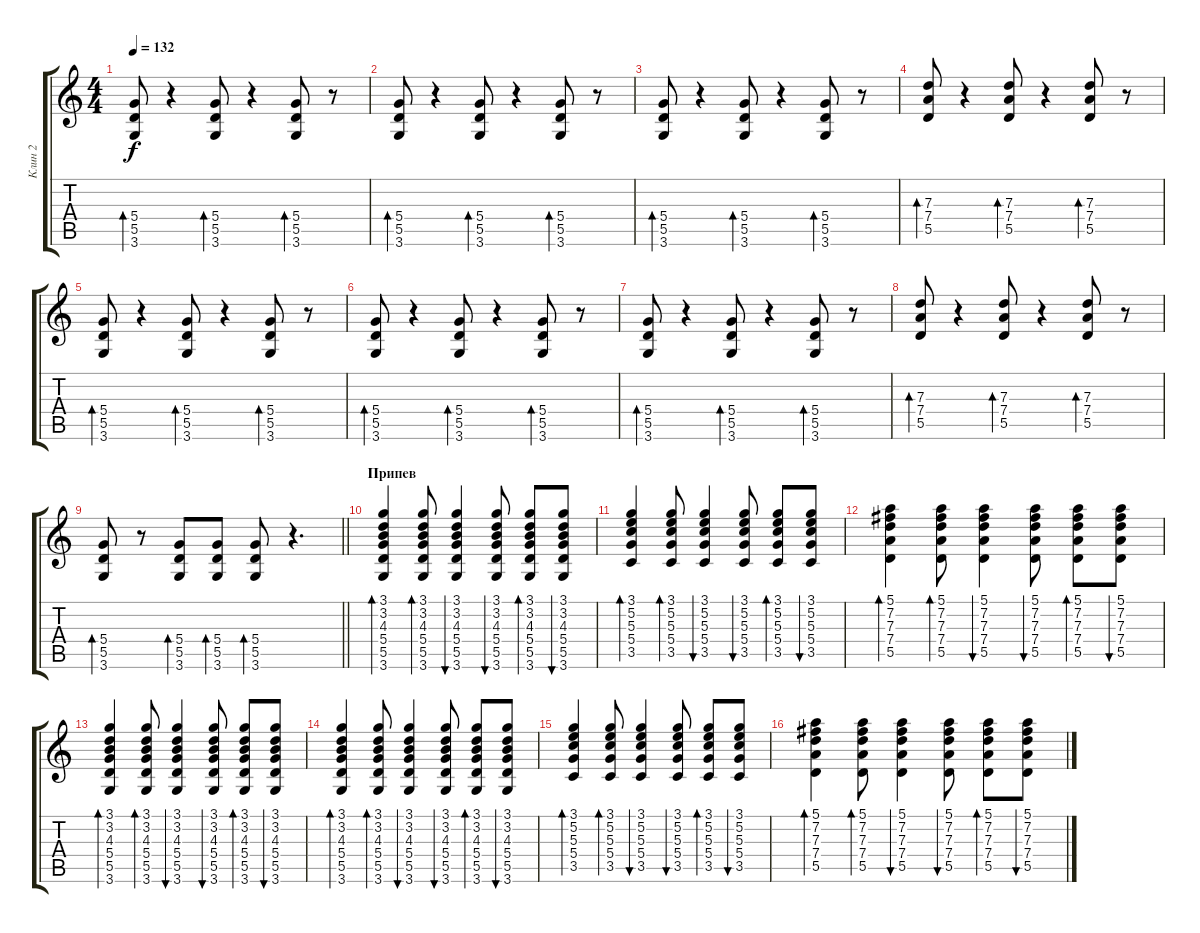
\track ("Клин 2" "Клин 2") {instrument electricguitarclean}
\staff {score tabs}
\tuning (E4 B3 G3 D3 A2 E2) {hide}
\ts (4 4)
\tempo 132
\clef g2
\ks c
(5.4 5.5 3.6).8{bd 60 dy f} r.4 (5.4 5.5 3.6).8{bd 60} r.4 (5.4 5.5 3.6).8{bd 60} r.8 |
(5.4 5.5 3.6).8{bd 60} r.4 (5.4 5.5 3.6).8{bd 60} r.4 (5.4 5.5 3.6).8{bd 60} r.8 |
(5.4 5.5 3.6).8{bd 60} r.4 (5.4 5.5 3.6).8{bd 60} r.4 (5.4 5.5 3.6).8{bd 60} r.8 |
(7.3 7.4 5.5).8{bd 60} r.4 (7.3 7.4 5.5).8{bd 60} r.4 (7.3 7.4 5.5).8{bd 60} r.8 |
(5.4 5.5 3.6).8{bd 60} r.4 (5.4 5.5 3.6).8{bd 60} r.4 (5.4 5.5 3.6).8{bd 60} r.8 |
(5.4 5.5 3.6).8{bd 60} r.4 (5.4 5.5 3.6).8{bd 60} r.4 (5.4 5.5 3.6).8{bd 60} r.8 |
(5.4 5.5 3.6).8{bd 60} r.4 (5.4 5.5 3.6).8{bd 60} r.4 (5.4 5.5 3.6).8{bd 60} r.8 |
(7.3 7.4 5.5).8{bd 60} r.4 (7.3 7.4 5.5).8{bd 60} r.4 (7.3 7.4 5.5).8{bd 60} r.8 |
\barLineRight lightlight
(5.4 5.5 3.6).8{bd 60} r.8 (5.4 5.5 3.6).8{bd 60} (5.4 5.5 3.6).8{bd 60} (5.4 5.5 3.6).8{bd 60} r.4{d} |
\section ("" "Припев")
(3.1 3.2 4.3 5.4 5.5 3.6).4{bd 60} (3.1 3.2 4.3 5.4 5.5 3.6).8{bd 60} (3.1 3.2 4.3 5.4 5.5 3.6).4{bu 60} (3.1 3.2 4.3 5.4 5.5 3.6).8{bu 60} (3.1 3.2 4.3 5.4 5.5 3.6).8{bd 60} (3.1 3.2 4.3 5.4 5.5 3.6).8{bu 60} |
(3.1 5.2 5.3 5.4 3.5).4{bd 60} (3.1 5.2 5.3 5.4 3.5).8{bd 60} (3.1 5.2 5.3 5.4 3.5).4{bu 60} (3.1 5.2 5.3 5.4 3.5).8{bu 60} (3.1 5.2 5.3 5.4 3.5).8{bd 60} (3.1 5.2 5.3 5.4 3.5).8{bu 60} |
(5.1 7.2 7.3 7.4 5.5).4{bd 60} (5.1 7.2 7.3 7.4 5.5).8{bd 60} (5.1 7.2 7.3 7.4 5.5).4{bu 60} (5.1 7.2 7.3 7.4 5.5).8{bu 60} (5.1 7.2 7.3 7.4 5.5).8{bd 60} (5.1 7.2 7.3 7.4 5.5).8{bu 60} |
(3.1 3.2 4.3 5.4 5.5 3.6).4{bd 60} (3.1 3.2 4.3 5.4 5.5 3.6).8{bd 60} (3.1 3.2 4.3 5.4 5.5 3.6).4{bu 60} (3.1 3.2 4.3 5.4 5.5 3.6).8{bu 60} (3.1 3.2 4.3 5.4 5.5 3.6).8{bd 60} (3.1 3.2 4.3 5.4 5.5 3.6).8{bu 60} |
(3.1 3.2 4.3 5.4 5.5 3.6).4{bd 60} (3.1 3.2 4.3 5.4 5.5 3.6).8{bd 60} (3.1 3.2 4.3 5.4 5.5 3.6).4{bu 60} (3.1 3.2 4.3 5.4 5.5 3.6).8{bu 60} (3.1 3.2 4.3 5.4 5.5 3.6).8{bd 60} (3.1 3.2 4.3 5.4 5.5 3.6).8{bu 60} |
(3.1 5.2 5.3 5.4 3.5).4{bd 60} (3.1 5.2 5.3 5.4 3.5).8{bd 60} (3.1 5.2 5.3 5.4 3.5).4{bu 60} (3.1 5.2 5.3 5.4 3.5).8{bu 60} (3.1 5.2 5.3 5.4 3.5).8{bd 60} (3.1 5.2 5.3 5.4 3.5).8{bu 60} |
(5.1 7.2 7.3 7.4 5.5).4{bd 60} (5.1 7.2 7.3 7.4 5.5).8{bd 60} (5.1 7.2 7.3 7.4 5.5).4{bu 60} (5.1 7.2 7.3 7.4 5.5).8{bu 60} (5.1 7.2 7.3 7.4 5.5).8{bd 60} (5.1 7.2 7.3 7.4 5.5).8{bu 60}
